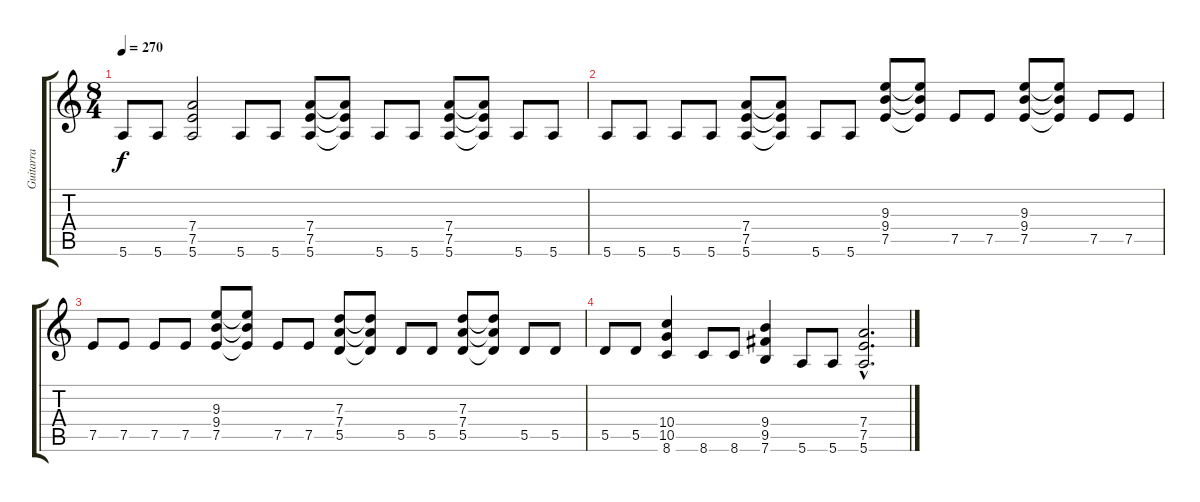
\track ("Guitarra" "Guitarra") {instrument overdrivenguitar}
\staff {score tabs}
\tuning (E4 B3 G3 D3 A2 E2) {hide}
\ts (8 4)
\tempo 270
\clef g2
\ks c
5.6.8{dy f} 5.6.8 (7.4 7.5 5.6).2 5.6.8 5.6.8 (7.4 7.5 5.6).8 (7.4{t} 7.5{t} 5.6{t}).8 5.6.8 5.6.8 (7.4 7.5 5.6).8 (7.4{t} 7.5{t} 5.6{t}).8 5.6.8 5.6.8 |
5.6.8 5.6.8 5.6.8 5.6.8 (7.4 7.5 5.6).8 (7.4{t} 7.5{t} 5.6{t}).8 5.6.8 5.6.8 (9.3 9.4 7.5).8 (9.3{t} 9.4{t} 7.5{t}).8 7.5.8 7.5.8 (9.3 9.4 7.5).8 (9.3{t} 9.4{t} 7.5{t}).8 7.5.8 7.5.8 |
7.5.8 7.5.8 7.5.8 7.5.8 (9.3 9.4 7.5).8 (9.3{t} 9.4{t} 7.5{t}).8 7.5.8 7.5.8 (7.3 7.4 5.5).8 (7.3{t} 7.4{t} 5.5{t}).8 5.5.8 5.5.8 (7.3 7.4 5.5).8 (7.3{t} 7.4{t} 5.5{t}).8 5.5.8 5.5.8 |
5.5.8 5.5.8 (10.4 10.5 8.6).4 8.6.8 8.6.8 (9.4 9.5 7.6).4 5.6.8 5.6.8 (7.4{hac} 7.5{hac} 5.6{hac}).2{d}
